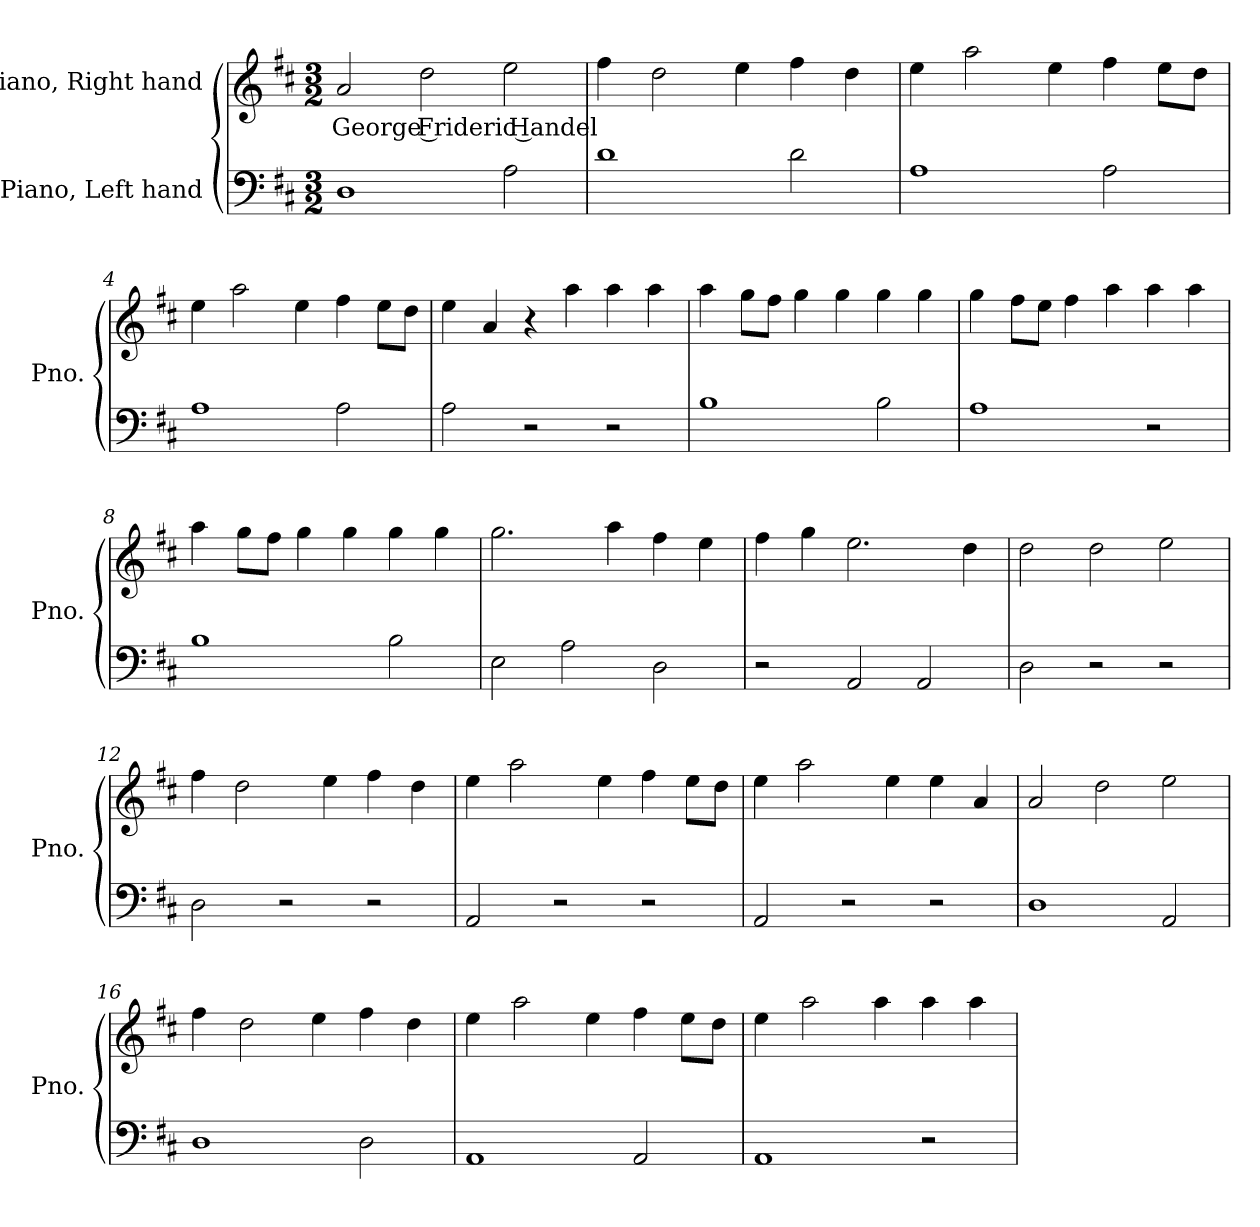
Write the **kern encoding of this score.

**kern	**kern	**text
*part2	*part1	*part1
*staff2	*staff1	*staff1
*I"Piano, Left hand	*I"Piano, Right hand	*
*I'Pno.	*I'Pno.	*
*clefF4	*clefG2	*
*k[f#c#]	*k[f#c#]	*
*M3/2	*M3/2	*
*MM130	*MM130	*
=1	=1	=1
!	!	!LO:LY:b
1D	2a/	George Frideric Handel
.	2dd\	.
2A\	2ee\	.
=2	=2	=2
1d	4ff#\	.
.	2dd\	.
.	4ee\	.
2d\	4ff#\	.
.	4dd\	.
=3	=3	=3
1A	4ee\	.
.	2aa\	.
.	4ee\	.
2A\	4ff#\	.
.	8ee\L	.
.	8dd\J	.
=4	=4	=4
1A	4ee\	.
.	2aa\	.
.	4ee\	.
2A\	4ff#\	.
.	8ee\L	.
.	8dd\J	.
!!LO:LB:g=z
=5	=5	=5
2A\	4ee\	.
.	4a/	.
2r	4r	.
.	4aa\	.
2r	4aa\	.
.	4aa\	.
=6	=6	=6
1B	4aa\	.
.	8gg\L	.
.	8ff#\J	.
.	4gg\	.
.	4gg\	.
2B\	4gg\	.
.	4gg\	.
=7	=7	=7
1A	4gg\	.
.	8ff#\L	.
.	8ee\J	.
.	4ff#\	.
.	4aa\	.
2r	4aa\	.
.	4aa\	.
=8	=8	=8
1B	4aa\	.
.	8gg\L	.
.	8ff#\J	.
.	4gg\	.
.	4gg\	.
2B\	4gg\	.
.	4gg\	.
=9	=9	=9
2E\	2.gg\	.
2A\	.	.
.	4aa\	.
2D\	4ff#\	.
.	4ee\	.
=10	=10	=10
2r	4ff#\	.
.	4gg\	.
2AA/	2.ee\	.
2AA/	.	.
.	4dd\	.
!!LO:LB:g=z
=11	=11	=11
2D\	2dd\	.
2r	2dd\	.
2r	2ee\	.
=12	=12	=12
2D\	4ff#\	.
.	2dd\	.
2r	.	.
.	4ee\	.
2r	4ff#\	.
.	4dd\	.
=13	=13	=13
2AA/	4ee\	.
.	2aa\	.
2r	.	.
.	4ee\	.
2r	4ff#\	.
.	8ee\L	.
.	8dd\J	.
=14	=14	=14
2AA/	4ee\	.
.	2aa\	.
2r	.	.
.	4ee\	.
2r	4ee\	.
.	4a/	.
=15	=15	=15
1D	2a/	.
.	2dd\	.
2AA/	2ee\	.
=16	=16	=16
1D	4ff#\	.
.	2dd\	.
.	4ee\	.
2D\	4ff#\	.
.	4dd\	.
=17	=17	=17
1AA	4ee\	.
.	2aa\	.
.	4ee\	.
2AA/	4ff#\	.
.	8ee\L	.
.	8dd\J	.
!!LO:LB:g=z
=18	=18	=18
1AA	4ee\	.
.	2aa\	.
.	4aa\	.
2r	4aa\	.
.	4aa\	.
=	=	=
*-	*-	*-
